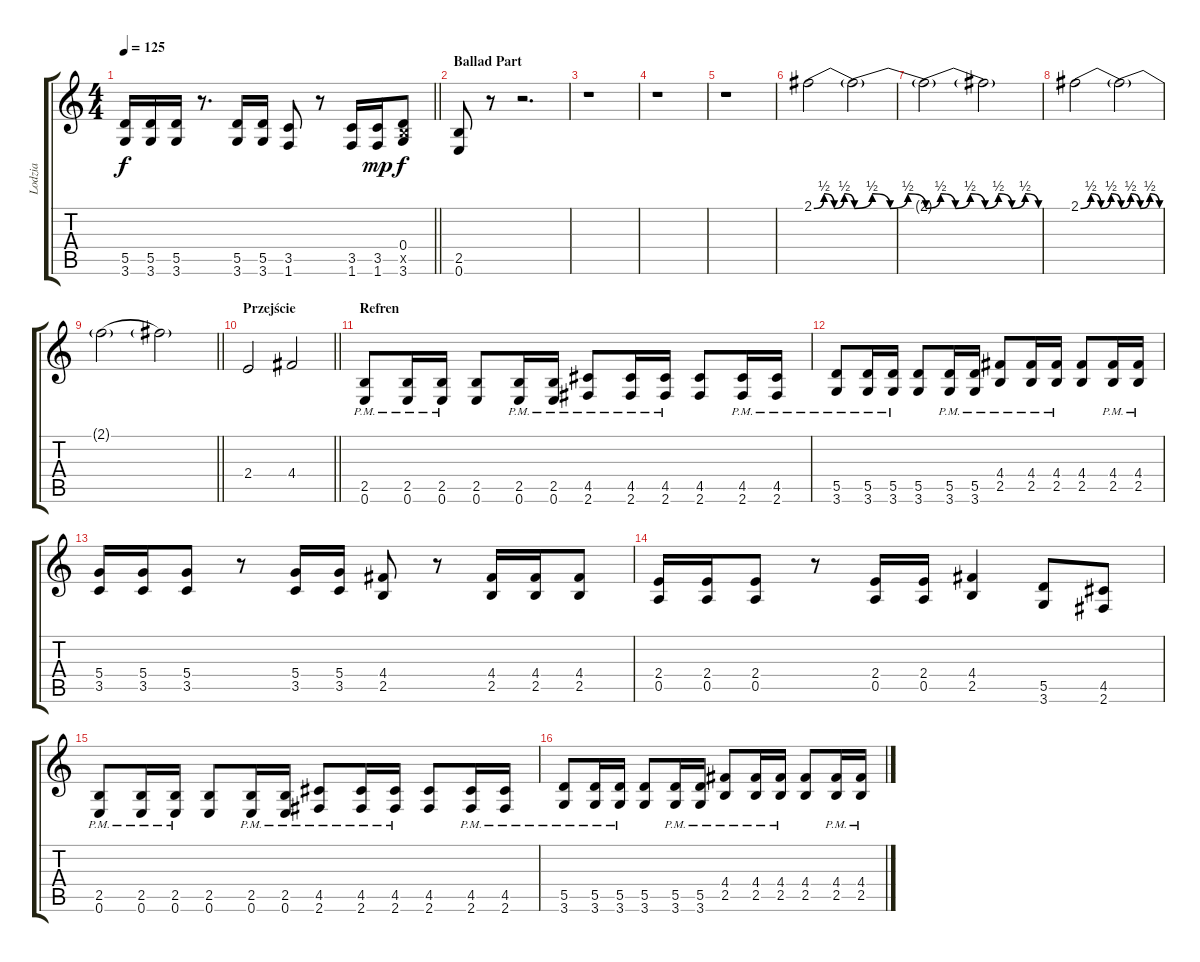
\track ("Lodzia" "Lodzia") {instrument distortionguitar}
\staff {score tabs}
\tuning (E4 B3 G3 D3 A2 E2) {hide}
\ts (4 4)
\tempo 125
\clef g2
\barLineRight lightlight
\ks c
(5.5 3.6).16{dy f} (5.5 3.6).16 (5.5 3.6).16 r.8{d} (5.5 3.6).16 (5.5 3.6).16 (3.5 1.6).8 r.8 (3.5 1.6).16 (3.5 1.6).16{dy mp} (0.4 2.5{x} 3.6).8{dy f} |
\section ("" "Ballad Part")
(2.5 0.6).8 r.8 r.2{d} |
r.1 |
r.1 |
r.1 |
2.1{be (custom 0 0 15 2 30 0 45 2 60 0)}.2 2.1{be (custom 0 0 15 2 30 0 45 2 60 0) t}.2 |
2.1{be (custom 0 0 15 2 30 0 45 2 60 0) t}.2 2.1{be (custom 0 0 15 2 30 0 45 2 60 0) t}.2 |
2.1{be (custom 0 0 15 2 30 0 45 2 60 0)}.2 2.1{be (custom 0 0 15 2 30 0 45 2 60 0) t}.2 |
\barLineRight lightlight
2.1{be (hold 0 0 60 0) t}.2 2.1{t}.2 |
\section ("" "Przejście")
\barLineRight lightlight
2.4.2 4.4.2 |
\section ("" "Refren")
(2.5{pm} 0.6{pm}).8 (2.5{pm} 0.6{pm}).16 (2.5{pm} 0.6{pm}).16 (2.5 0.6).8 (2.5{pm} 0.6{pm}).16 (2.5{pm} 0.6{pm}).16 (4.5{pm} 2.6{pm}).8 (4.5{pm} 2.6{pm}).16 (4.5{pm} 2.6{pm}).16 (4.5 2.6).8 (4.5{pm} 2.6{pm}).16 (4.5{pm} 2.6{pm}).16 |
(5.5{pm} 3.6{pm}).8 (5.5{pm} 3.6{pm}).16 (5.5{pm} 3.6{pm}).16 (5.5 3.6).8 (5.5{pm} 3.6{pm}).16 (5.5{pm} 3.6{pm}).16 (4.4{pm} 2.5{pm}).8 (4.4{pm} 2.5{pm}).16 (4.4{pm} 2.5{pm}).16 (4.4 2.5).8 (4.4{pm} 2.5{pm}).16 (4.4{pm} 2.5{pm}).16 |
(5.4 3.5).16 (5.4 3.5).16 (5.4 3.5).8 r.8 (5.4 3.5).16 (5.4 3.5).16 (4.4 2.5).8 r.8 (4.4 2.5).16 (4.4 2.5).16 (4.4 2.5).8 |
(2.4 0.5).16 (2.4 0.5).16 (2.4 0.5).8 r.8 (2.4 0.5).16 (2.4 0.5).16 (4.4 2.5).4 (5.5 3.6).8 (4.5 2.6).8 |
(2.5{pm} 0.6{pm}).8 (2.5{pm} 0.6{pm}).16 (2.5{pm} 0.6{pm}).16 (2.5 0.6).8 (2.5{pm} 0.6{pm}).16 (2.5{pm} 0.6{pm}).16 (4.5{pm} 2.6{pm}).8 (4.5{pm} 2.6{pm}).16 (4.5{pm} 2.6{pm}).16 (4.5 2.6).8 (4.5{pm} 2.6{pm}).16 (4.5{pm} 2.6{pm}).16 |
(5.5{pm} 3.6{pm}).8 (5.5{pm} 3.6{pm}).16 (5.5{pm} 3.6{pm}).16 (5.5 3.6).8 (5.5{pm} 3.6{pm}).16 (5.5{pm} 3.6{pm}).16 (4.4{pm} 2.5{pm}).8 (4.4{pm} 2.5{pm}).16 (4.4{pm} 2.5{pm}).16 (4.4 2.5).8 (4.4{pm} 2.5{pm}).16 (4.4{pm} 2.5{pm}).16
